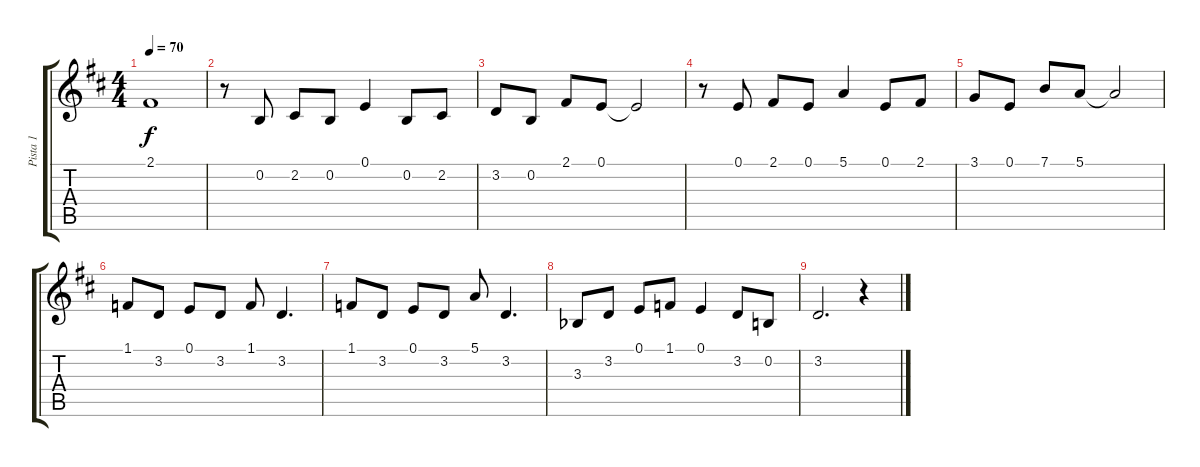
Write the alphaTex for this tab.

\track ("Pista 1" "Pista 1") {instrument altosax}
\staff {score tabs}
\tuning (E4 B3 G3 D3 A2 E2) {hide}
\ts (4 4)
\tempo 70
\clef g2
\ks d
2.1.1{dy f} |
r.8 0.2.8 2.2.8 0.2.8 0.1.4 0.2.8 2.2.8 |
3.2.8 0.2.8 2.1.8 0.1.8 0.1{t}.2 |
r.8 0.1.8 2.1.8 0.1.8 5.1.4 0.1.8 2.1.8 |
3.1.8 0.1.8 7.1.8 5.1.8 5.1{t}.2 |
1.1.8 3.2.8 0.1.8 3.2.8 1.1.8 3.2.4{d} |
1.1.8 3.2.8 0.1.8 3.2.8 5.1.8 3.2.4{d} |
3.3{acc b}.8 3.2.8 0.1.8 1.1.8 0.1.4 3.2.8 0.2.8 |
3.2.2{d} r.4
